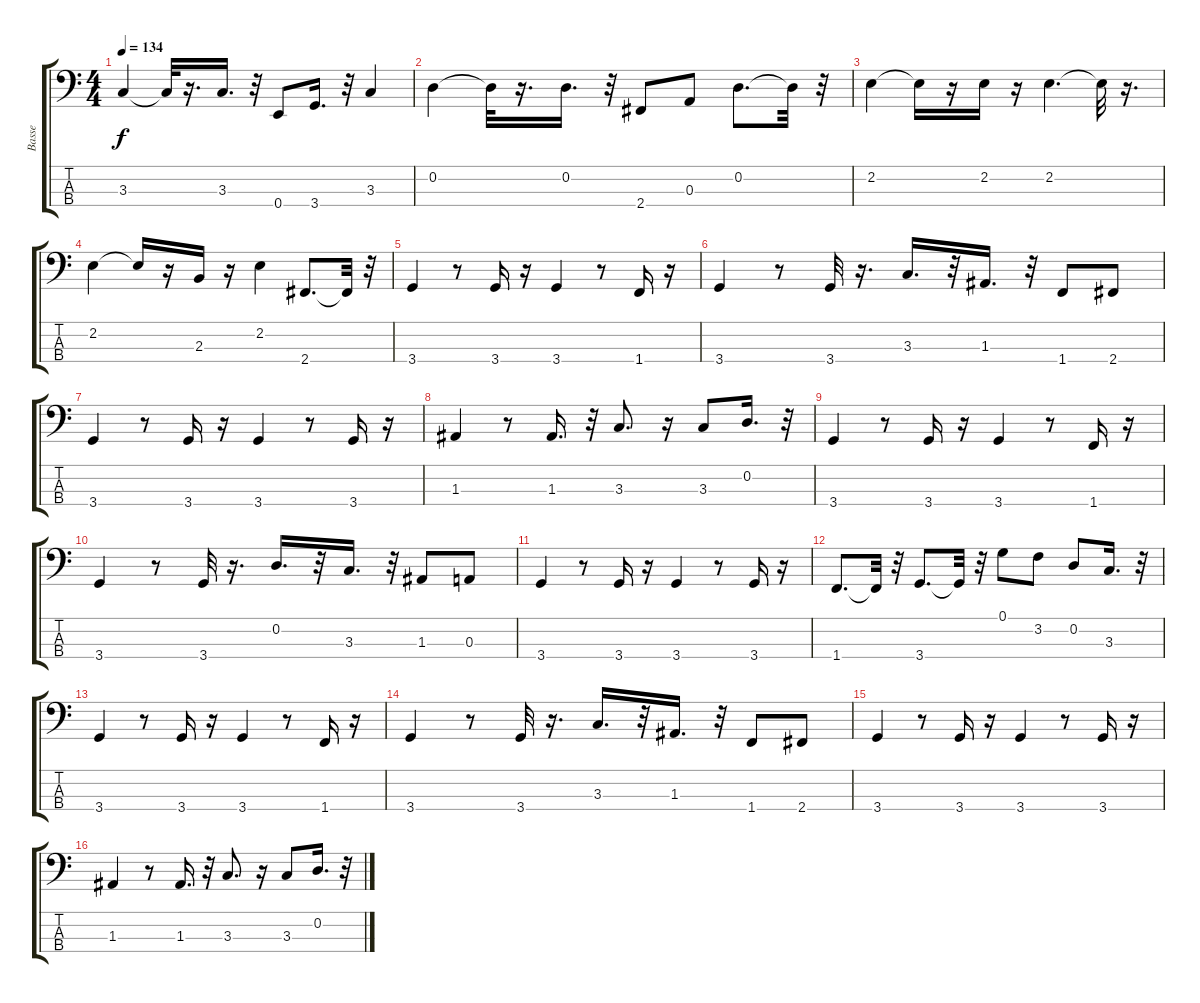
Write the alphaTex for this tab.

\track ("Basse" "Basse") {instrument electricbassfinger}
\staff {score tabs}
\tuning (G2 D2 A1 E1) {hide}
\ts (4 4)
\tempo 134
\clef f4
\ks c
3.3.4{dy f} 3.3{t}.32 r.16{d} 3.3.16{d} r.32 0.4.8 3.4.16{d} r.32 3.3.4 |
0.2.4 0.2{t}.32 r.16{d} 0.2.16{d} r.32 2.4.8 0.3.8 0.2.8{d} 0.2{t}.32 r.32 |
2.2.4 2.2{t}.16 r.16 2.2.16 r.16 2.2.4{d} 2.2{t}.32 r.16{d} |
2.2.4 2.2{t}.16 r.16 2.3.16 r.16 2.2.4 2.4.8{d} 2.4{t}.32 r.32 |
3.4.4 r.8 3.4.16 r.16 3.4.4 r.8 1.4.16 r.16 |
3.4.4 r.8 3.4.32 r.16{d} 3.3.16{d} r.32 1.3.16{d} r.32 1.4.8 2.4.8 |
3.4.4 r.8 3.4.16 r.16 3.4.4 r.8 3.4.16 r.16 |
1.3.4 r.8 1.3.16{d} r.32 3.3.8{d} r.16 3.3.8 0.2.16{d} r.32 |
3.4.4 r.8 3.4.16 r.16 3.4.4 r.8 1.4.16 r.16 |
3.4.4 r.8 3.4.32 r.16{d} 0.2.16{d} r.32 3.3.16{d} r.32 1.3.8 0.3.8 |
3.4.4 r.8 3.4.16 r.16 3.4.4 r.8 3.4.16 r.16 |
1.4.8{d} 1.4{t}.32 r.32 3.4.8{d} 3.4{t}.32 r.32 0.1.8 3.2.8 0.2.8 3.3.16{d} r.32 |
3.4.4 r.8 3.4.16 r.16 3.4.4 r.8 1.4.16 r.16 |
3.4.4 r.8 3.4.32 r.16{d} 3.3.16{d} r.32 1.3.16{d} r.32 1.4.8 2.4.8 |
3.4.4 r.8 3.4.16 r.16 3.4.4 r.8 3.4.16 r.16 |
1.3.4 r.8 1.3.16{d} r.32 3.3.8{d} r.16 3.3.8 0.2.16{d} r.32
